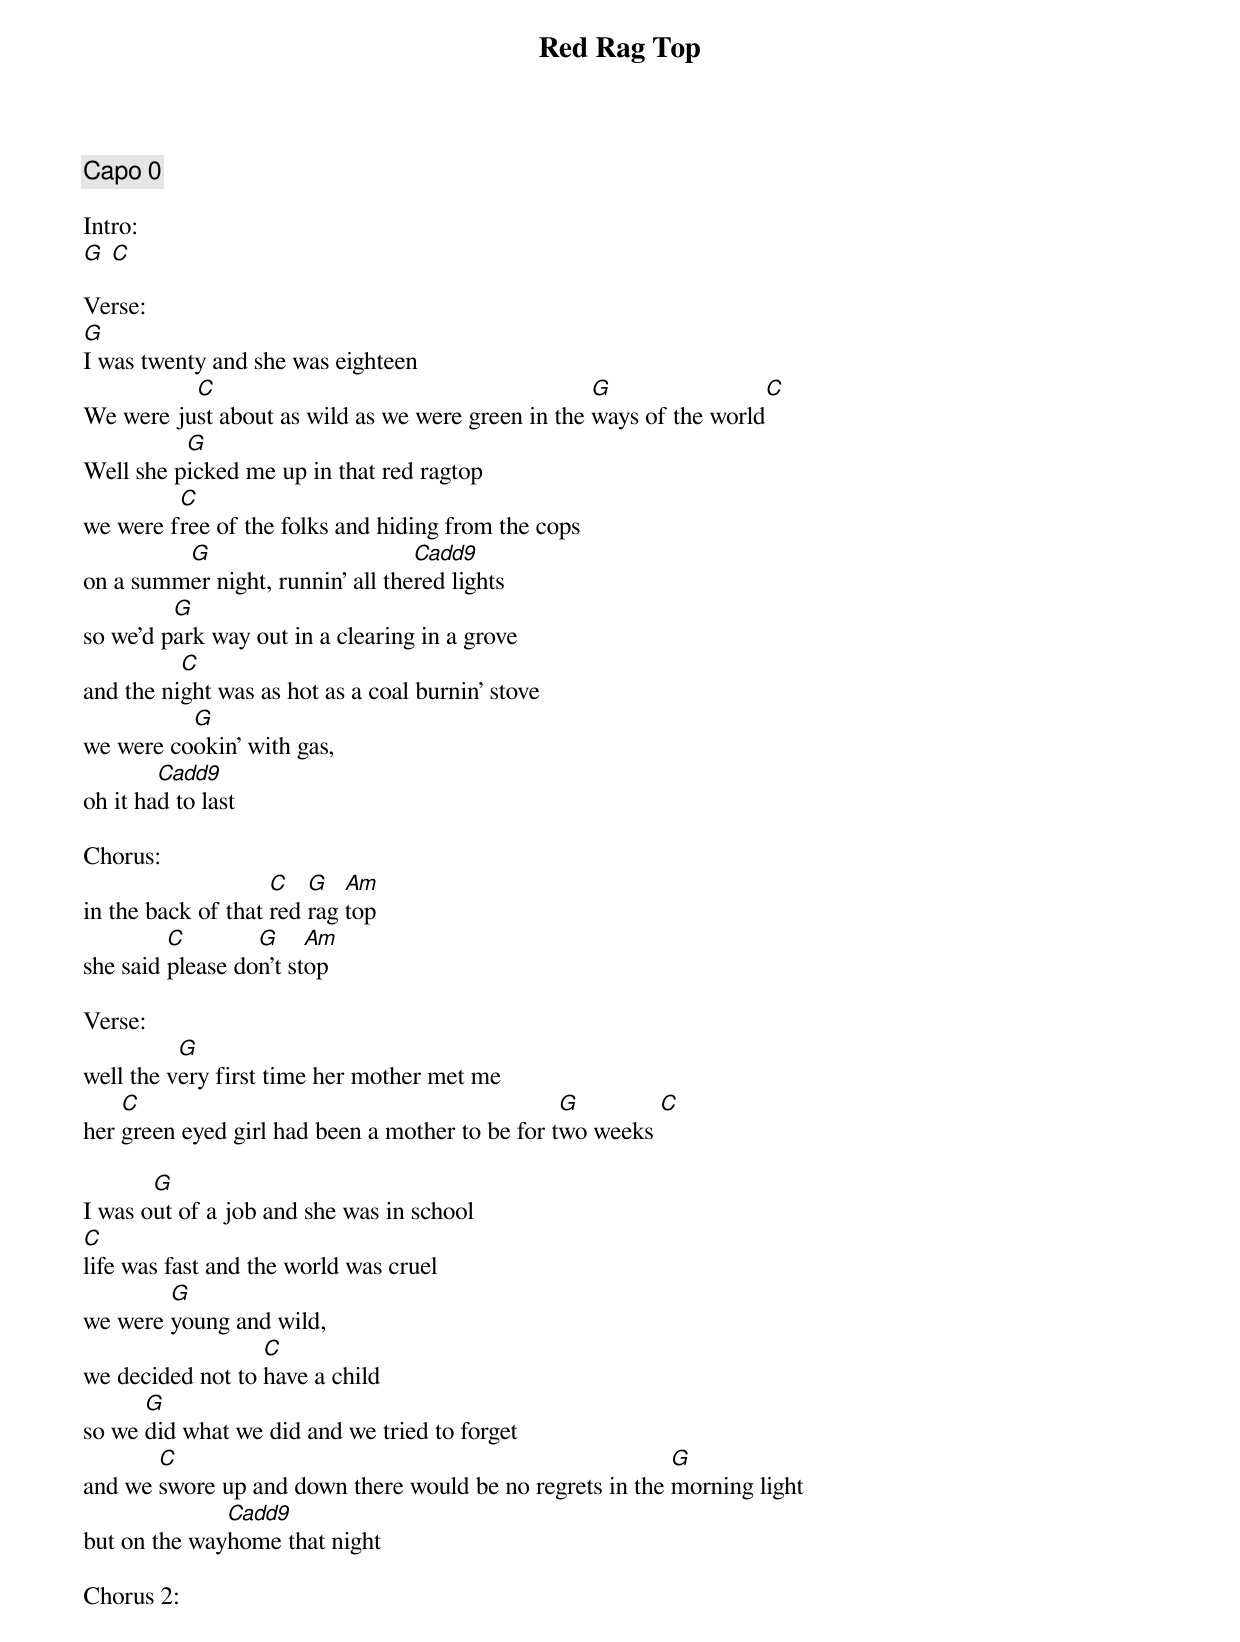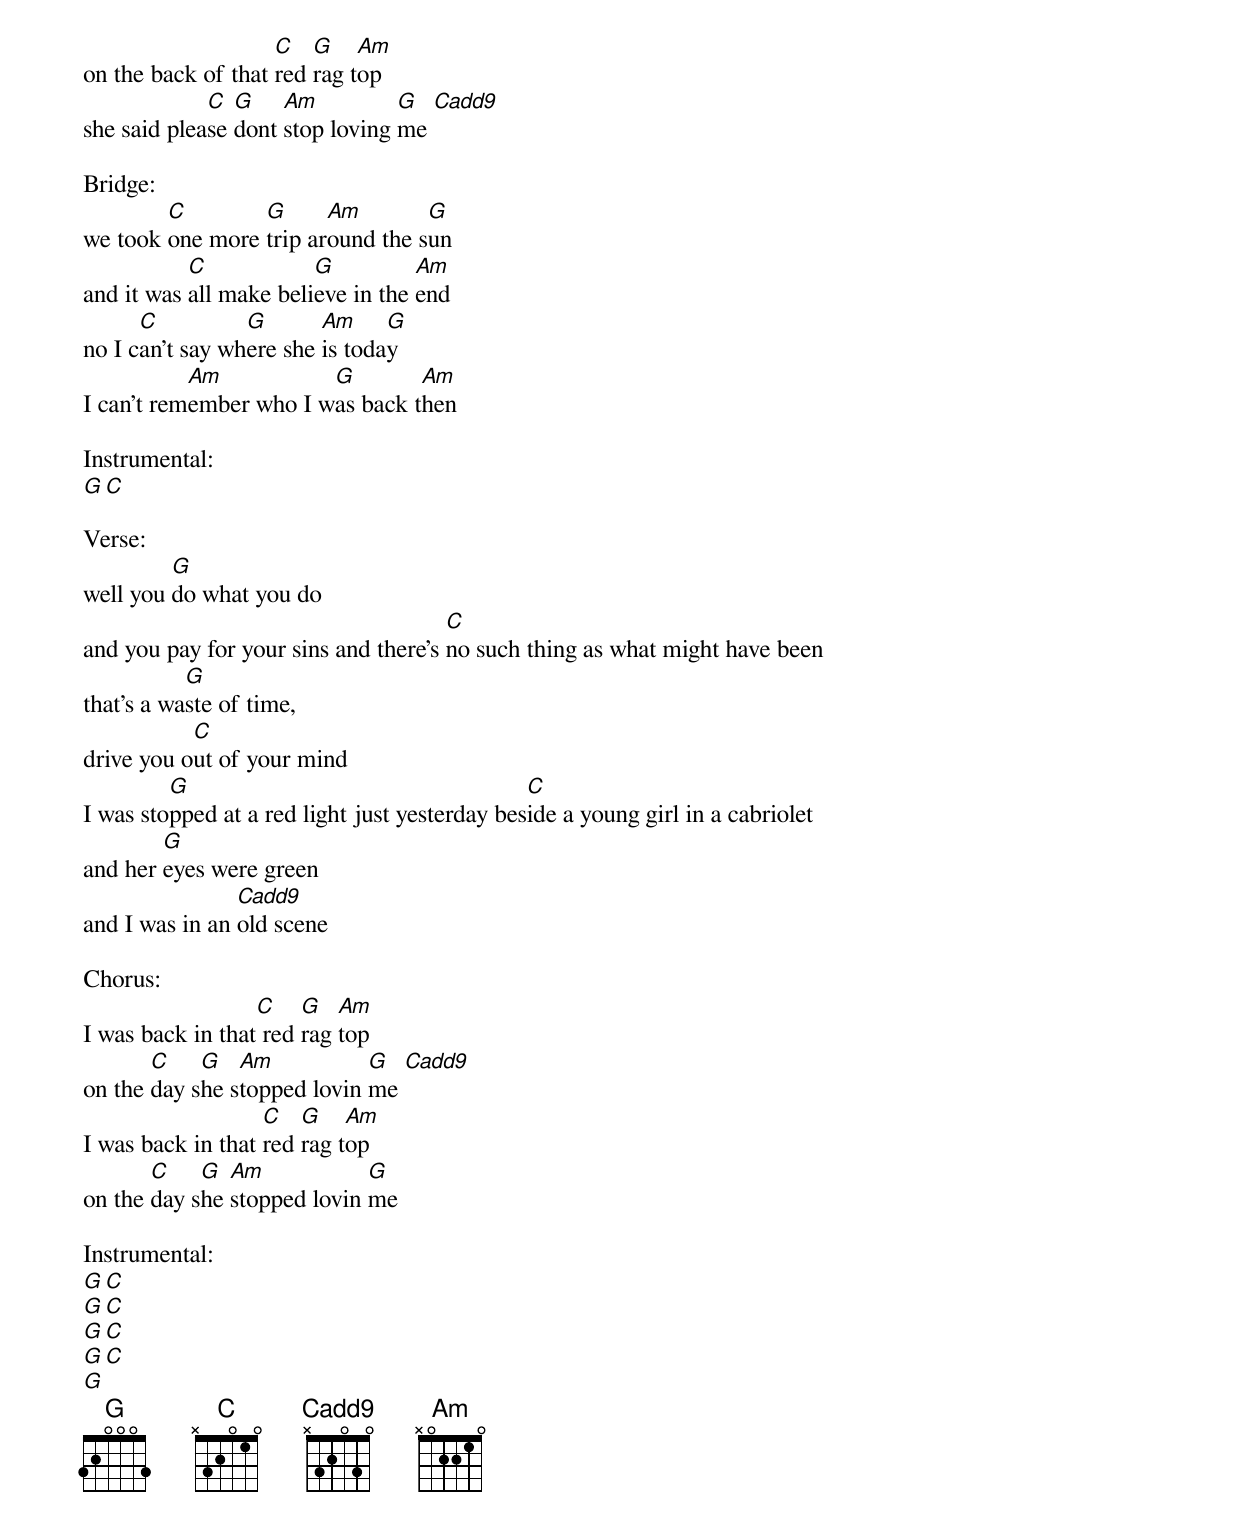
{title:Red Rag Top}
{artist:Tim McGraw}
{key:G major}
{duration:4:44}
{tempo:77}
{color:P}

{comment: Capo 0}

Intro:
[G] [C]

Verse:
[G]I was twenty and she was eighteen
We were ju[C]st about as wild as we were green in the [G]ways of the world[C]
Well she p[G]icked me up in that red ragtop
we were f[C]ree of the folks and hiding from the cops
on a summ[G]er night, runnin' all the[Cadd9]red lights
so we'd p[G]ark way out in a clearing in a grove
and the ni[C]ght was as hot as a coal burnin' stove
we were co[G]okin' with gas,
oh it ha[Cadd9]d to last

Chorus:
in the back of that [C]red [G]rag [Am]top
she said [C]please do[G]n't st[Am]op

Verse:
well the v[G]ery first time her mother met me
her [C]green eyed girl had been a mother to be for t[G]wo weeks [C]

I was o[G]ut of a job and she was in school
[C]life was fast and the world was cruel
we were [G]young and wild,
we decided not to [C]have a child
so we [G]did what we did and we tried to forget
and we [C]swore up and down there would be no regrets in the [G]morning light
but on the way[Cadd9]home that night

Chorus 2:
on the back of that [C]red [G]rag t[Am]op
she said plea[C]se [G]dont [Am]stop loving [G]me [Cadd9]

Bridge:
we took [C]one more [G]trip ar[Am]ound the s[G]un
and it was [C]all make beli[G]eve in the [Am]end
no I c[C]an't say wh[G]ere she [Am]is toda[G]y
I can't rem[Am]ember who I w[G]as back t[Am]hen

Instrumental:
[G][C]

Verse:
well you [G]do what you do
and you pay for your sins and there's [C]no such thing as what might have been
that's a wa[G]ste of time,
drive you o[C]ut of your mind
I was sto[G]pped at a red light just yesterday bes[C]ide a young girl in a cabriolet
and her [G]eyes were green
and I was in an [Cadd9]old scene

Chorus:
I was back in that[C] red [G]rag [Am]top
on the [C]day s[G]he s[Am]topped lovin [G]me [Cadd9]
I was back in that [C]red [G]rag t[Am]op
on the [C]day s[G]he [Am]stopped lovin [G]me

Instrumental:
[G][C]
[G][C]
[G][C]
[G][C]
[G]
